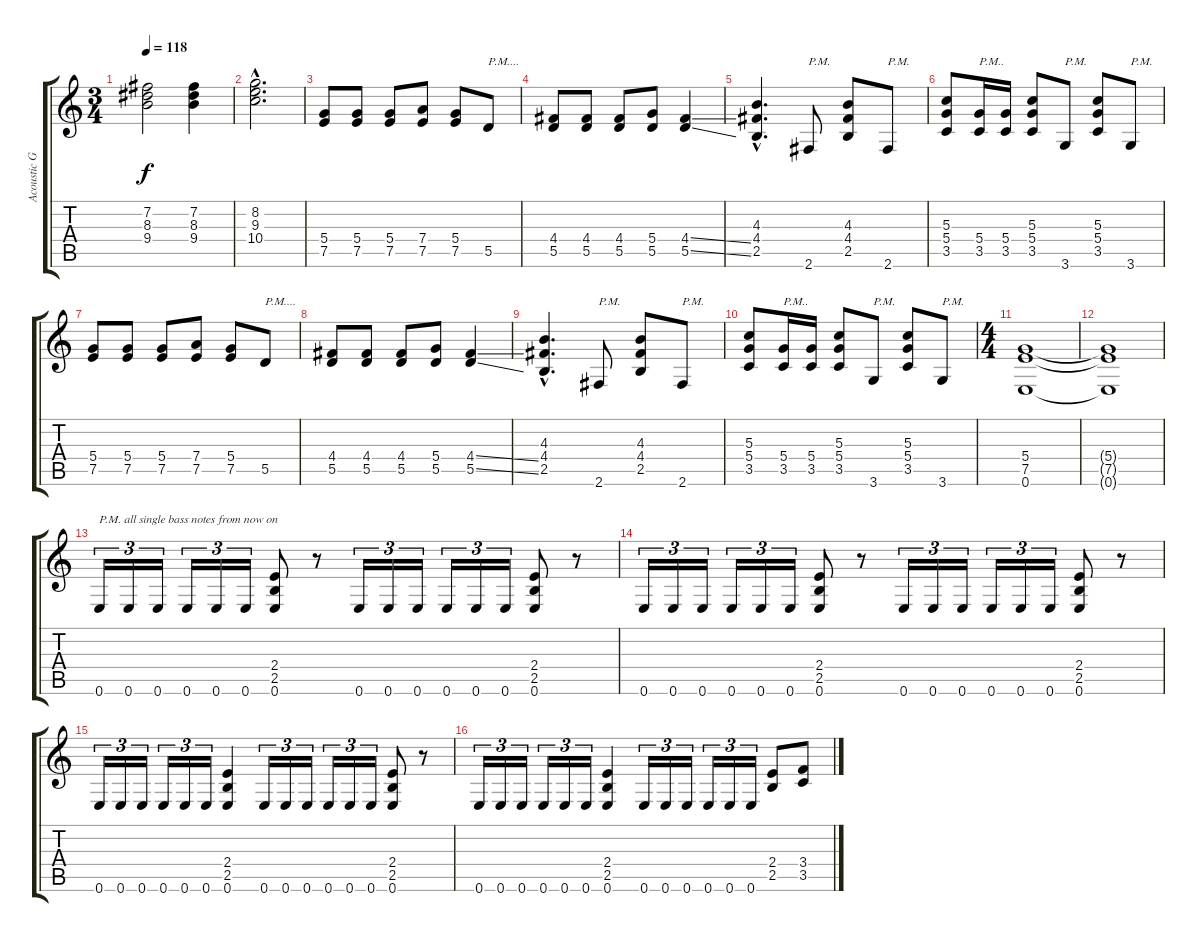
\track ("Acoustic Guitar (Guitar 1)" "Acoustic G") {instrument electricguitarclean}
\staff {score tabs}
\tuning (E4 B3 G3 D3 A2 E2) {hide}
\ts (3 4)
\tempo 118
\clef g2
\ks c
(7.2 8.3 9.4).2{dy f} (7.2 8.3 9.4).4 |
(8.2{hac} 9.3{hac} 10.4{hac}).2{d} |
(5.4 7.5).8 (5.4 7.5).8 (5.4 7.5).8 (7.4 7.5).8 (5.4 7.5).8 5.5.8{txt "P.M...."} |
(4.4 5.5).8 (4.4 5.5).8 (4.4 5.5).8 (5.4 5.5).8 (4.4{ss} 5.5{ss}).4 |
(4.3{hac} 4.4{hac} 2.5{hac}).4{d} 2.6.8{txt "P.M."} (4.3 4.4 2.5).8 2.6.8{txt "P.M."} |
(5.3 5.4 3.5).8 (5.4 3.5).16{txt "P.M.."} (5.4 3.5).16 (5.3 5.4 3.5).8 3.6.8{txt "P.M."} (5.3 5.4 3.5).8 3.6.8{txt "P.M."} |
(5.4 7.5).8 (5.4 7.5).8 (5.4 7.5).8 (7.4 7.5).8 (5.4 7.5).8 5.5.8{txt "P.M...."} |
(4.4 5.5).8 (4.4 5.5).8 (4.4 5.5).8 (5.4 5.5).8 (4.4{ss} 5.5{ss}).4 |
(4.3{hac} 4.4{hac} 2.5{hac}).4{d} 2.6.8{txt "P.M."} (4.3 4.4 2.5).8 2.6.8{txt "P.M."} |
(5.3 5.4 3.5).8 (5.4 3.5).16{txt "P.M.."} (5.4 3.5).16 (5.3 5.4 3.5).8 3.6.8{txt "P.M."} (5.3 5.4 3.5).8 3.6.8{txt "P.M."} |
\ts (4 4)
(5.4 7.5 0.6).1 |
(5.4{t} 7.5{t} 0.6{t}).1 |
0.6.16{tu (3 2) txt "P.M. all single bass notes from now on"} 0.6.16{tu (3 2)} 0.6.16{tu (3 2)} 0.6.16{tu (3 2)} 0.6.16{tu (3 2)} 0.6.16{tu (3 2)} (2.4 2.5 0.6).8 r.8 0.6.16{tu (3 2)} 0.6.16{tu (3 2)} 0.6.16{tu (3 2)} 0.6.16{tu (3 2)} 0.6.16{tu (3 2)} 0.6.16{tu (3 2)} (2.4 2.5 0.6).8 r.8 |
0.6.16{tu (3 2)} 0.6.16{tu (3 2)} 0.6.16{tu (3 2)} 0.6.16{tu (3 2)} 0.6.16{tu (3 2)} 0.6.16{tu (3 2)} (2.4 2.5 0.6).8 r.8 0.6.16{tu (3 2)} 0.6.16{tu (3 2)} 0.6.16{tu (3 2)} 0.6.16{tu (3 2)} 0.6.16{tu (3 2)} 0.6.16{tu (3 2)} (2.4 2.5 0.6).8 r.8 |
0.6.16{tu (3 2)} 0.6.16{tu (3 2)} 0.6.16{tu (3 2)} 0.6.16{tu (3 2)} 0.6.16{tu (3 2)} 0.6.16{tu (3 2)} (2.4 2.5 0.6).4 0.6.16{tu (3 2)} 0.6.16{tu (3 2)} 0.6.16{tu (3 2)} 0.6.16{tu (3 2)} 0.6.16{tu (3 2)} 0.6.16{tu (3 2)} (2.4 2.5 0.6).8 r.8 |
0.6.16{tu (3 2)} 0.6.16{tu (3 2)} 0.6.16{tu (3 2)} 0.6.16{tu (3 2)} 0.6.16{tu (3 2)} 0.6.16{tu (3 2)} (2.4 2.5 0.6).4 0.6.16{tu (3 2)} 0.6.16{tu (3 2)} 0.6.16{tu (3 2)} 0.6.16{tu (3 2)} 0.6.16{tu (3 2)} 0.6.16{tu (3 2)} (2.4 2.5).8 (3.4 3.5).8
